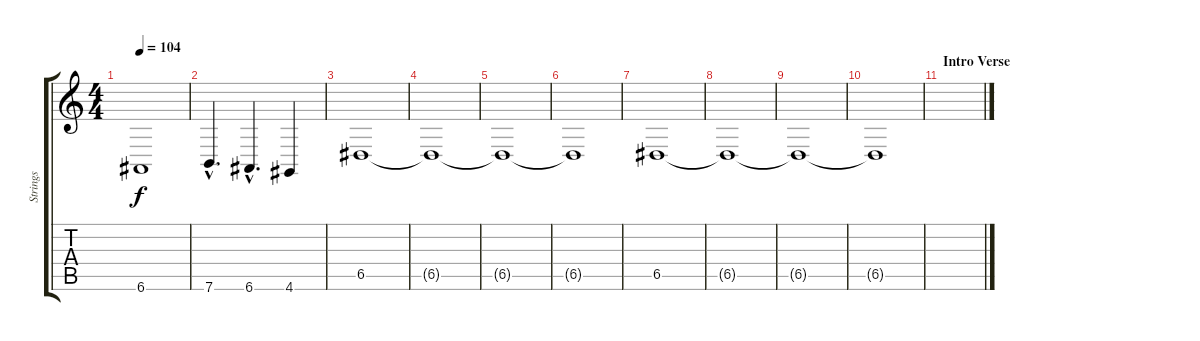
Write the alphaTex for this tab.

\track ("Strings" "Strings") {instrument stringensemble1}
\staff {score tabs}
\tuning (E4 B3 G3 D3 A2 E2) {hide}
\ts (4 4)
\tempo 104
\clef g2
\ks c
6.6.1{dy f} |
7.6{hac}.4{d} 6.6{hac}.4{d} 4.6.4 |
6.5.1{volume 6} |
6.5{t}.1 |
6.5{t}.1 |
6.5{t}.1 |
6.5.1 |
6.5{t}.1 |
6.5{t}.1 |
6.5{t}.1 |
\section ("" "Intro Verse")
